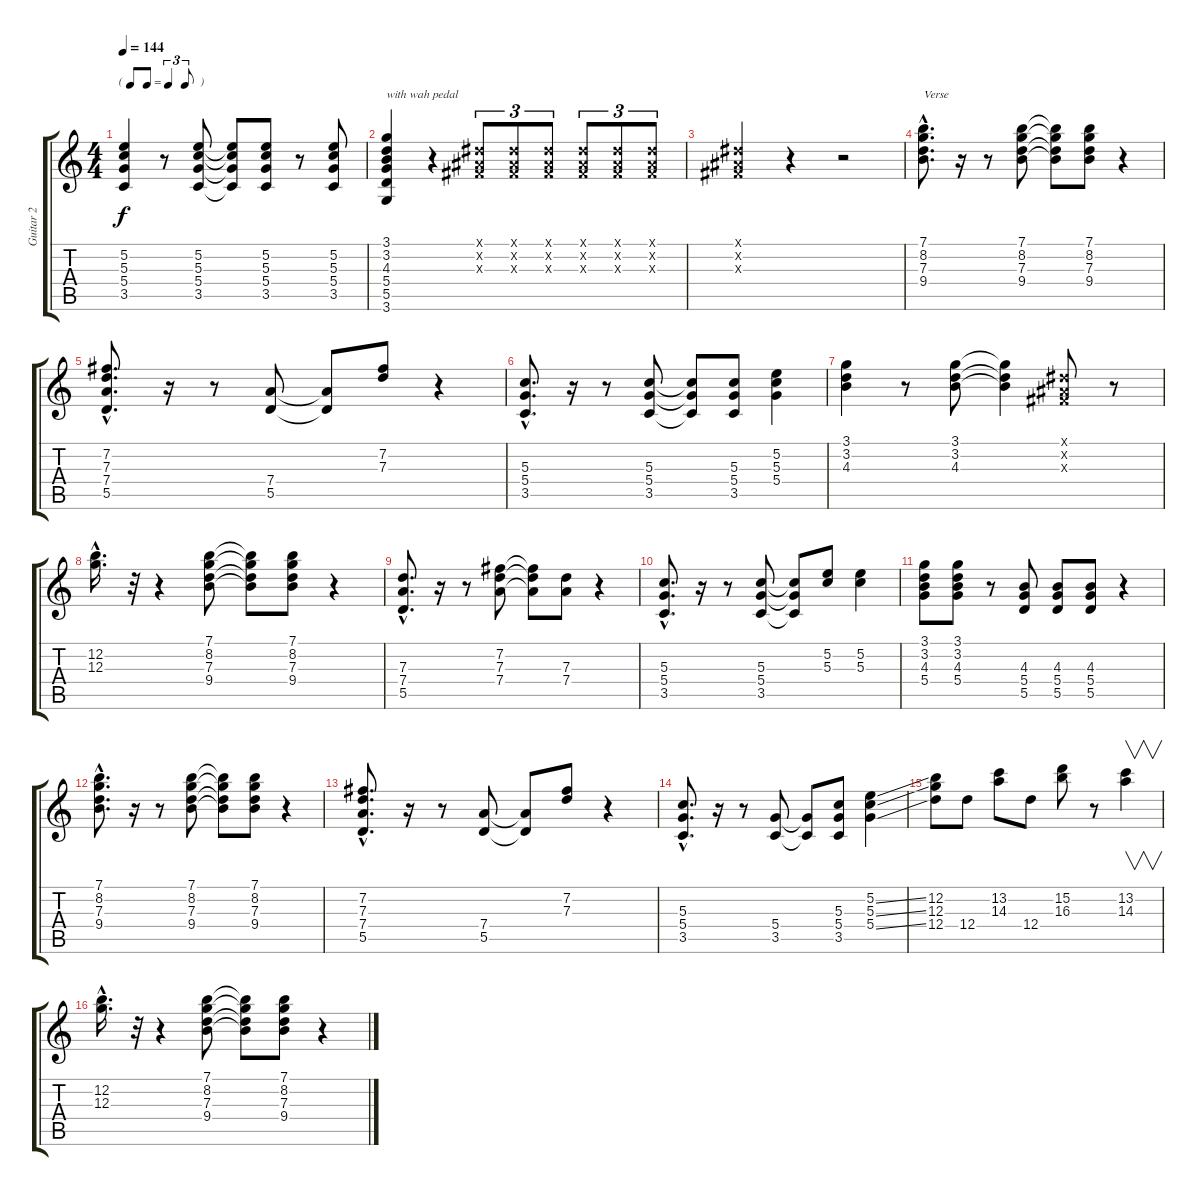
\track ("Guitar 2" "Guitar 2") {instrument electricguitarclean}
\staff {score tabs}
\tuning (E4 B3 G3 D3 A2 E2) {hide}
\ts (4 4)
\tf triplet8th
\tempo 144
\clef g2
\ks c
(5.2 5.3 5.4 3.5).4{dy f} r.8 (5.2 5.3 5.4 3.5).8 (5.2{t} 5.3{t} 5.4{t} 3.5{t}).8 (5.2 5.3 5.4 3.5).8 r.8 (5.2 5.3 5.4 3.5).8 |
(3.1 3.2 4.3 5.4 5.5 3.6).4{txt "with wah pedal"} r.4 (-1.1{x} -1.2{x} -1.3{x}).8{tu (3 2)} (-1.1{x} -1.2{x} -1.3{x}).8{tu (3 2)} (-1.1{x} -1.2{x} -1.3{x}).8{tu (3 2)} (-1.1{x} -1.2{x} -1.3{x}).8{tu (3 2)} (-1.1{x} -1.2{x} -1.3{x}).8{tu (3 2)} (-1.1{x} -1.2{x} -1.3{x}).8{tu (3 2)} |
(-1.1{x} -1.2{x} -1.3{x}).4 r.4 r.2 |
(7.1{hac} 8.2{hac} 7.3{hac} 9.4{hac}).8{d txt "Verse"} r.16 r.8 (7.1 8.2 7.3 9.4).8 (7.1{t} 8.2{t} 7.3{t} 9.4{t}).8 (7.1 8.2 7.3 9.4).8 r.4 |
(7.2{hac} 7.3{hac} 7.4{hac} 5.5{hac}).8{d} r.16 r.8 (7.4 5.5).8 (7.4{t} 5.5{t}).8 (7.2 7.3).8 r.4 |
(5.3{hac} 5.4{hac} 3.5{hac}).8{d} r.16 r.8 (5.3 5.4 3.5).8 (5.3{t} 5.4{t} 3.5{t}).8 (5.3 5.4 3.5).8 (5.2 5.3 5.4).4 |
(3.1 3.2 4.3).4 r.8 (3.1 3.2 4.3).8 (3.1{t} 3.2{t} 4.3{t}).4 (-1.1{x} -1.2{x} -1.3{x}).8 r.8 |
(12.2{hac} 12.3{hac}).16{d} r.32 r.4 (7.1 8.2 7.3 9.4).8 (7.1{t} 8.2{t} 7.3{t} 9.4{t}).8 (7.1 8.2 7.3 9.4).8 r.4 |
(7.3{hac} 7.4{hac} 5.5{hac}).8{d} r.16 r.8 (7.2 7.3 7.4).8 (7.2{t} 7.3{t} 7.4{t}).8 (7.3 7.4).8 r.4 |
(5.3{hac} 5.4{hac} 3.5{hac}).8{d} r.16 r.8 (5.3 5.4 3.5).8 (5.3{t} 5.4{t} 3.5{t}).8 (5.2 5.3).8 (5.2 5.3).4 |
(3.1 3.2 4.3 5.4).8 (3.1 3.2 4.3 5.4).8 r.8 (4.3 5.4 5.5).8 (4.3 5.4 5.5).8 (4.3 5.4 5.5).8 r.4 |
(7.1{hac} 8.2{hac} 7.3{hac} 9.4{hac}).8{d} r.16 r.8 (7.1 8.2 7.3 9.4).8 (7.1{t} 8.2{t} 7.3{t} 9.4{t}).8 (7.1 8.2 7.3 9.4).8 r.4 |
(7.2{hac} 7.3{hac} 7.4{hac} 5.5{hac}).8{d} r.16 r.8 (7.4 5.5).8 (7.4{t} 5.5{t}).8 (7.2 7.3).8 r.4 |
(5.3{hac} 5.4{hac} 3.5{hac}).8{d} r.16 r.8 (5.4 3.5).8 (5.4{t} 3.5{t}).8 (5.3 5.4 3.5).8 (5.2{ss} 5.3{ss} 5.4{ss}).4 |
(12.2 12.3 12.4).8 12.4.8 (13.2 14.3).8 12.4.8 (15.2 16.3).8 r.8 (13.2 14.3).4{v} |
(12.2{hac} 12.3{hac}).16{d} r.32 r.4 (7.1 8.2 7.3 9.4).8 (7.1{t} 8.2{t} 7.3{t} 9.4{t}).8 (7.1 8.2 7.3 9.4).8 r.4
